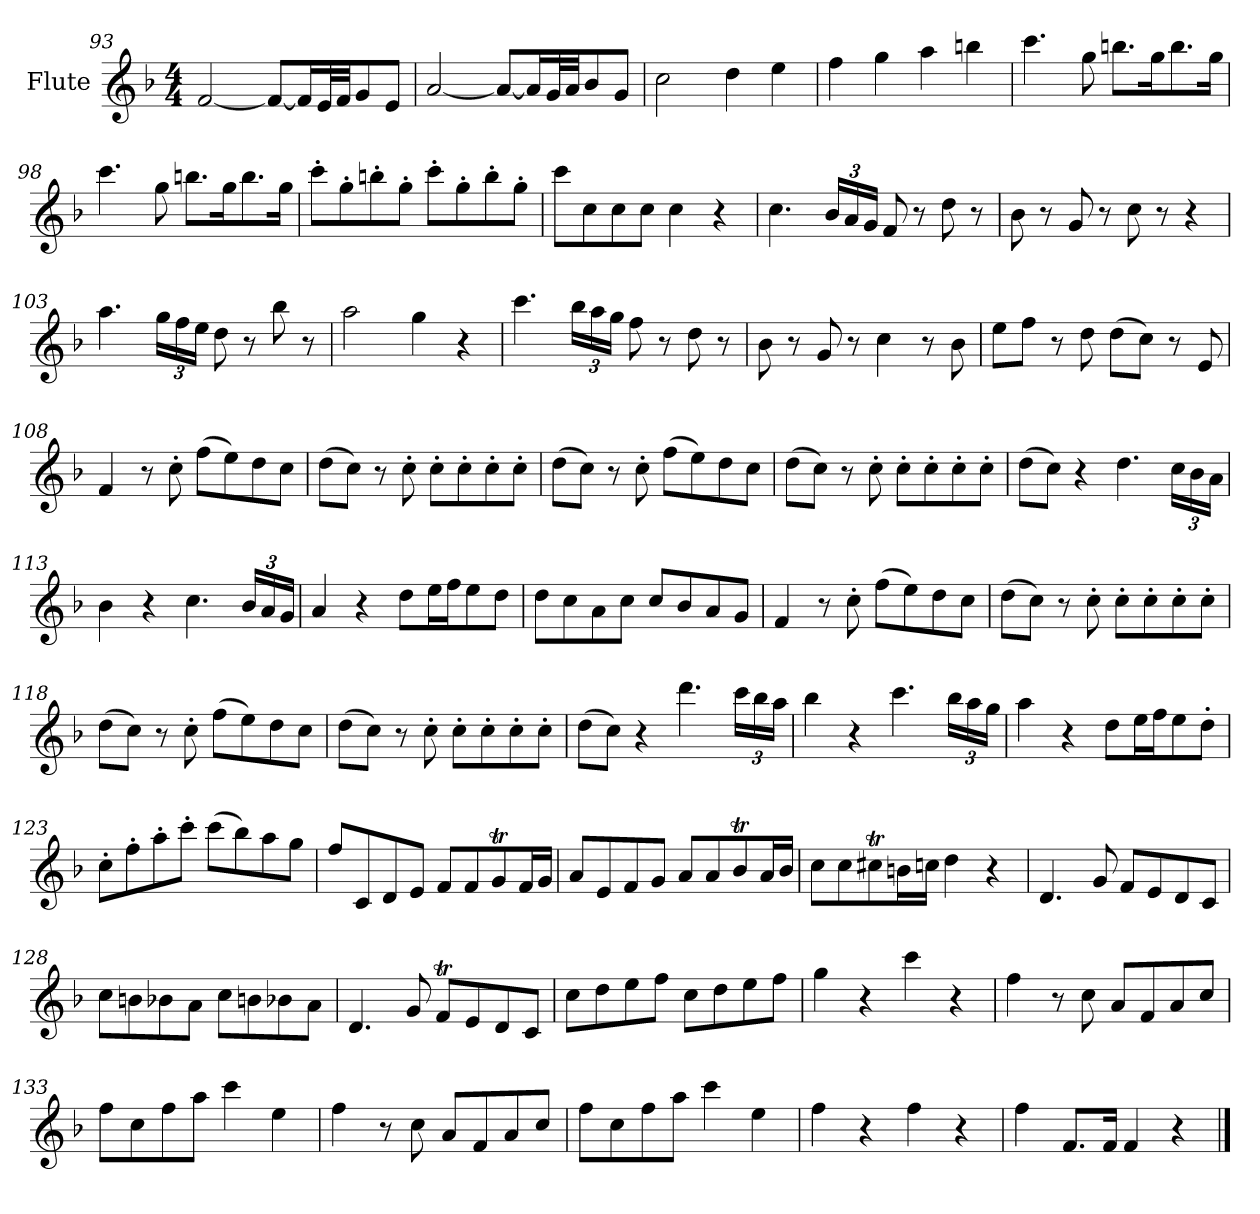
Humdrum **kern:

**kern
*part1
*staff1
*I"Flute
*I'Fl.
*clefG2
*k[b-]
*F:
*M4/4
=93
[2f/
8f/L_
16f/L]
32e/L
32f/JJ
8g/
8e/J
!!LO:LB:g=z
=94
[2a/
8a/L_
16a/L]
32g/L
32a/JJ
8b-/
8g/J
=95
2cc\
4dd\
4ee\
=96
4ff\
4gg\
4aa\
4bbn\
=97
4.ccc\
8gg\
8.bbn\L
16gg\K
8.bb\
16gg\Jk
=98
4.ccc\
8gg\
8.bbn\L
16gg\K
8.bb\
16gg\Jk
=99
8ccc'\L
8gg'\
8bbn'\
8gg'\J
8ccc'\L
8gg'\
8bb'\
8gg'\J
!!LO:LB:g=z
=100
8ccc\L
8cc\
8cc\
8cc\J
4cc\
4r
=101
4.cc\
*Xbrackettup
24b-/LL
24a/
24g/JJ
8f/
8r
8dd\
8r
=102
8b-\
8r
8g/
8r
8cc\
8r
4r
=103
4.aa\
24gg\LL
24ff\
24ee\JJ
8dd\
8r
8bb-\
8r
=104
2aa\
4gg\
4r
=105
4.ccc\
24bb-\LL
24aa\
24gg\JJ
8ff\
8r
8dd\
8r
!!LO:LB:g=z
=106
8b-\
8r
8g/
8r
4cc\
8r
8b-\
=107
8ee\L
8ff\J
8r
8dd\
(8dd\L
8cc\J)
8r
8e/
=108
4f/
8r
8cc'\
(8ff\L
8ee\)
8dd\
8cc\J
=109
(8dd\L
8cc\J)
8r
8cc'\
8cc'\L
8cc'\
8cc'\
8cc'\J
=110
(8dd\L
8cc\J)
8r
8cc'\
(8ff\L
8ee\)
8dd\
8cc\J
!!LO:LB:g=z
=111
(8dd\L
8cc\J)
8r
8cc'\
8cc'\L
8cc'\
8cc'\
8cc'\J
=112
(8dd\L
8cc\J)
4r
4.dd\
24cc\LL
24b-\
24a\JJ
=113
4b-\
4r
4.cc\
24b-/LL
24a/
24g/JJ
=114
4a/
4r
8dd\L
16ee\L
16ff\J
8ee\
8dd\J
=115
8dd\L
8cc\
8a\
8cc\J
8cc/L
8b-/
8a/
8g/J
!!LO:LB:g=z
=116
4f/
8r
8cc'\
(8ff\L
8ee\)
8dd\
8cc\J
=117
(8dd\L
8cc\J)
8r
8cc'\
8cc'\L
8cc'\
8cc'\
8cc'\J
=118
(8dd\L
8cc\J)
8r
8cc'\
(8ff\L
8ee\)
8dd\
8cc\J
=119
(8dd\L
8cc\J)
8r
8cc'\
8cc'\L
8cc'\
8cc'\
8cc'\J
!!LO:LB:g=z
=120
(8dd\L
8cc\J)
4r
4.ddd\
24ccc\LL
24bb-\
24aa\JJ
=121
4bb-\
4r
4.ccc\
24bb-\LL
24aa\
24gg\JJ
=122
4aa\
4r
8dd\L
16ee\L
16ff\J
8ee\
8dd'\J
=123
8cc'\L
8ff'\
8aa'\
8ccc'\J
(8ccc\L
8bb-\)
8aa\
8gg\J
!!LO:LB:g=z
=124
8ff/L
8c/
8d/
8e/J
8f/L
8f/
8gT/
16f/L
16g/JJ
=125
8a/L
8e/
8f/
8g/J
8a/L
8a/
8b-T/
16a/L
16b-/JJ
=126
8cc\L
8cc\
8cc#Xt\
16bn\L
16ccn\JJ
4dd\
4r
=127
4.d/
8g/
8f/L
8e/
8d/
8c/J
!!LO:LB:g=z
=128
8cc\L
8bn\
8b-X\
8a\J
8cc\L
8bn\
8b-X\
8a\J
=129
4.d/
8g/
8fT/L
8e/
8d/
8c/J
=130
8cc\L
8dd\
8ee\
8ff\J
8cc\L
8dd\
8ee\
8ff\J
=131
4gg\
4r
4ccc\
4r
=132
4ff\
8r
8cc\
8a/L
8f/
8a/
8cc/J
=133
8ff\L
8cc\
8ff\
8aa\J
4ccc\
4ee\
!!LO:LB:g=z
=134
4ff\
8r
8cc\
8a/L
8f/
8a/
8cc/J
=135
8ff\L
8cc\
8ff\
8aa\J
4ccc\
4ee\
=136
4ff\
4r
4ff\
4r
=137
4ff\
8.f/L
16f/Jk
4f/
4r
==
*-
